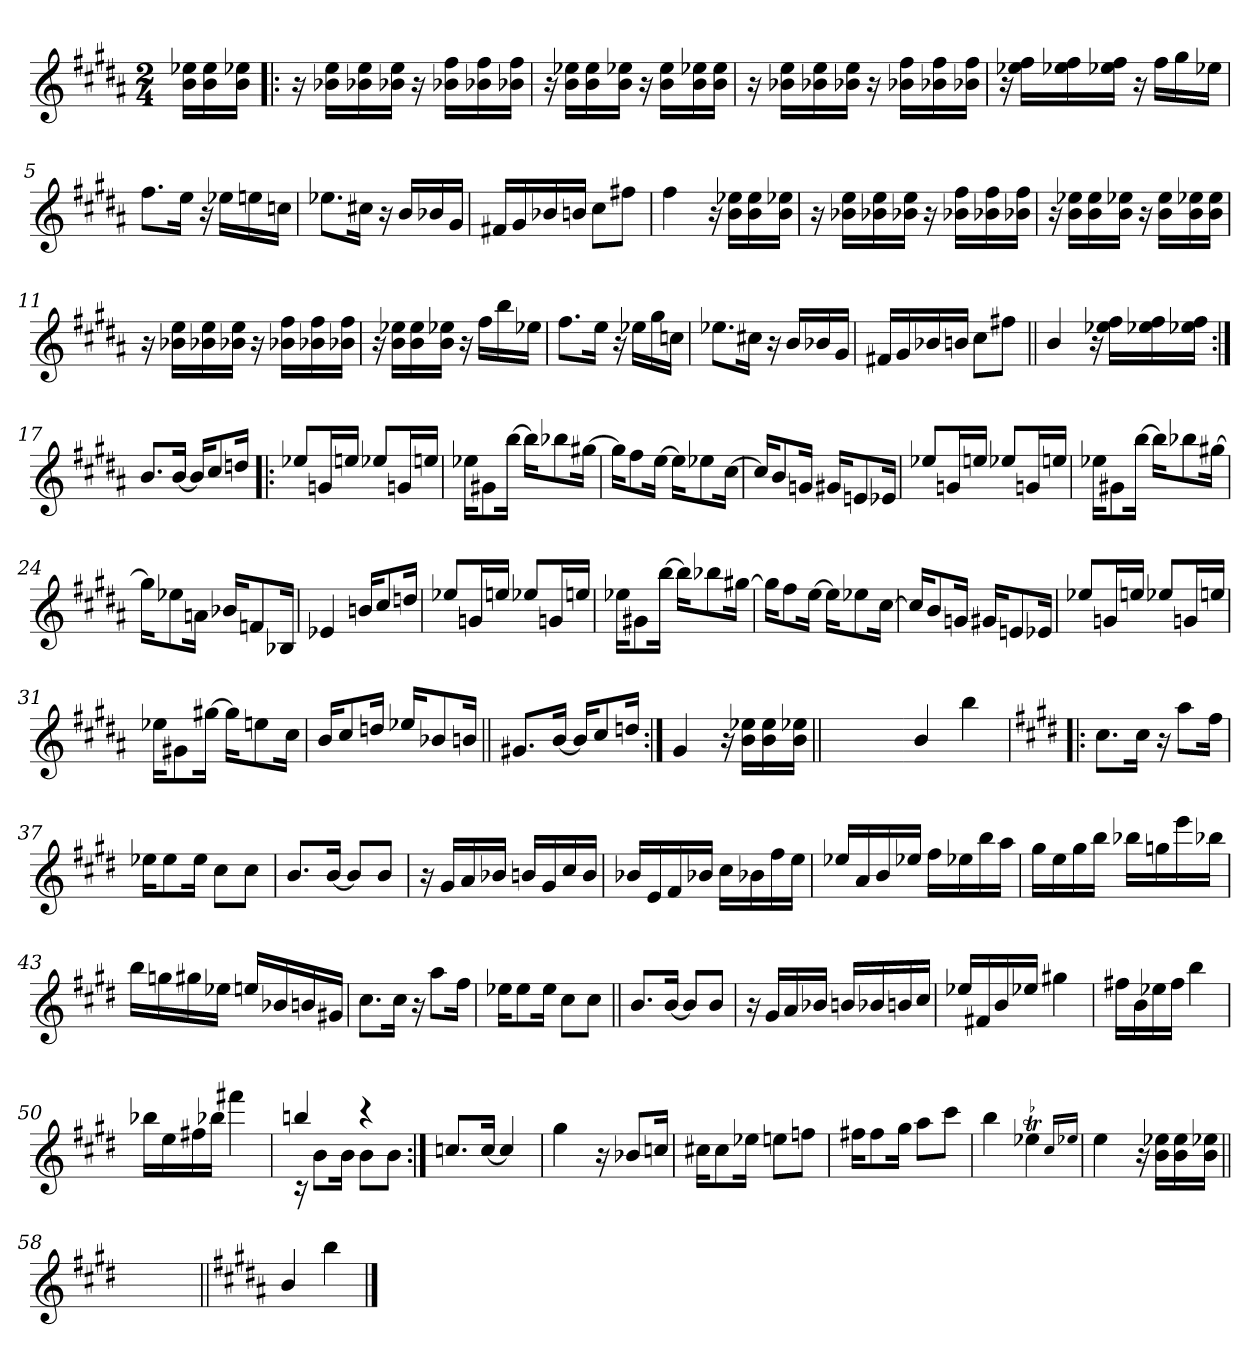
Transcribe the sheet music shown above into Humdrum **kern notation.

**kern
*part1
*staff1
*clefG2
*ITrd4c7
*k[f#c#g#d#]
*E:
*M2/4
=
16e\ 16a-X\LL
16e\ 16a-\
16e\ 16a-X\JJ
=1!|:
16r
16e-X\ 16a\LL
16e-X\ 16a\
16e-X\ 16a\JJ
16r
16e-X\ 16b\LL
16e-X\ 16b\
16e-X\ 16b\JJ
=2
16r
16e\ 16a-X\LL
16e\ 16a-\
16e\ 16a-X\JJ
16r
16e\ 16a-\LL
16e\ 16a-X\
16e\ 16a-\JJ
=3
16r
16e-X\ 16a\LL
16e-X\ 16a\
16e-X\ 16a\JJ
16r
16e-X\ 16b\LL
16e-X\ 16b\
16e-X\ 16b\JJ
=4
16r
16a-X\ 16b\LL
16a-X\ 16b\
16a-X\ 16b\JJ
16r
16b\LL
16cc#\
16a-X\JJ
!!LO:LB:g=z
=5
8.b\L
16a\Jk
16r
16a-X\LL
16an\
16fn\JJ
=6
8.a-X\L
16f#X\Jk
16r
16e/LL
16e-X/
16c#/JJ
=7
16Bn/LL
16c#/
16e-X/
16en/JJ
8f#\L
8bn\J
=8
4b\
16r
16e\ 16a-X\LL
16e\ 16a-\
16e\ 16a-X\JJ
=9
16r
16e-X\ 16a\LL
16e-X\ 16a\
16e-X\ 16a\JJ
16r
16e-X\ 16b\LL
16e-X\ 16b\
16e-X\ 16b\JJ
!!LO:LB:g=z
=10
16r
16e\ 16a-X\LL
16e\ 16a-\
16e\ 16a-X\JJ
16r
16e\ 16a-\LL
16e\ 16a-X\
16e\ 16a-\JJ
=11
16r
16e-X\ 16a\LL
16e-X\ 16a\
16e-X\ 16a\JJ
16r
16e-X\ 16b\LL
16e-X\ 16b\
16e-X\ 16b\JJ
=12
16r
16e\ 16a-X\LL
16e\ 16a-\
16e\ 16a-X\JJ
16r
16b\LL
16ee\
16a-X\JJ
=13
8.b\L
16a\Jk
16r
16a-X\LL
16cc#\
16fn\JJ
=14
8.a-X\L
16f#X\Jk
16r
16e/LL
16e-X/
16c#/JJ
!!LO:LB:g=z
=15
16Bn/LL
16c#/
16e-X/
16en/JJ
8f#\L
8bn\J
=16||
4e/
16r
16a-X\ 16b\LL
16a-X\ 16b\
16a-X\ 16b\JJ
=17:|!
8.e/L
[16e/Jk
16e/KL]
8f#/
16gn/Jk
=18!|:
8a-X/L
16cn/L
16an/JJ
8a-X/L
16cn/L
16an/JJ
=19
16a-X\KL
8c#X\
[16ee\Jk
16ee\KL]
8ee-X\
[16cc#X\Jk
!!LO:LB:g=z
=20
16cc#\KL]
8b\
[16a\Jk
16an\KL]
8a-X\
[16f#\Jk
=21
16f#/KL]
8e/
16cn/Jk
16c#X/KL
8An/
16A-X/Jk
=22
8a-X/L
16cn/L
16an/JJ
8a-X/L
16cn/L
16an/JJ
=23
16a-X\KL
8c#X\
[16ee\Jk
16ee\KL]
8ee-X\
[16cc#X\Jk
=24
16cc#\KL]
8a-X\
16dn\Jk
16e-X/KL
8B-X/
16E-X/Jk
=25
4A-X/
16en/KL
8f#/
16gn/Jk
!!LO:LB:g=z
=26
8a-X/L
16cn/L
16an/JJ
8a-X/L
16cn/L
16an/JJ
=27
16a-X\KL
8c#X\
[16ee\Jk
16ee\KL]
8ee-X\
[16cc#X\Jk
=28
16cc#\KL]
8b\
[16a\Jk
16a\KL]
8a-X\
[16f#\Jk
=29
16f#/KL]
8e/
16cn/Jk
16c#X/KL
8An/
16A-X/Jk
=30
8a-X/L
16cn/L
16an/JJ
8a-X/L
16cn/L
16an/JJ
!!LO:LB:g=z
=31
16a-X\KL
8c#X\
[16cc#X\Jk
16cc#\KL]
8an\
16f#\Jk
=32
16e/KL
8f#/
16gn/Jk
16a-X/KL
8e-X/
16en/Jk
=33||
8.c#X/L
[16e/Jk
16e/KL]
8f#/
16gn/Jk
=34:|!
4c#/
16r
16e\ 16a-X\LL
16e\ 16a-\
16e\ 16a-X\JJ
=34X341||
2ryy
!!LO:LB:g=z
=35-
4e/
4ee\
=36!|:
*k[f#c#g#]
*A:
8.f#\L
16f#\Jk
16r
8dd\L
16b\Jk
=37
16a-X\KL
8a-\
16a-\Jk
8f#\L
8f#\J
=38
8.e/L
[16e/Jk
8e/L]
8e/J
=39
16r
16c#/LL
16d/
16e-X/JJ
16en/LL
16c#/
16f#/
16e/JJ
!!LO:LB:g=z
=40
16e-X/LL
16A/
16B/
16e-X/JJ
16f#\LL
16e-X\
16b\
16a\JJ
=41
16a-X/LL
16d/
16e/
16a-X/JJ
16b\LL
16a-X\
16ee\
16dd\JJ
=42
16cc#\LL
16a\
16cc#\
16ee\JJ
16ee-X\LL
16ccn\
16aa\
16ee-X\JJ
=43
16ee\LL
16ccn\
16cc#X\
16a-X\JJ
16an/LL
16e-X/
16en/
16c#X/JJ
=44
8.f#\L
16f#\Jk
16r
8dd\L
16b\Jk
!!LO:PB:g=z
=45
16a-X\KL
8a-\
16a-\Jk
8f#\L
8f#\J
=46||
8.e/L
[16e/Jk
8e/L]
8e/J
=47
16r
16c#/LL
16d/
16e-X/JJ
16en/LL
16e-X/
16en/
16f#/JJ
=48
16a-X/LL
16Bn/
16e/
16a-X/JJ
4cc#X\
=49
16bn\LL
16e\
16a-X\
16b\JJ
4ee\
!!LO:LB:g=z
=50
16ee-X\LL
16a\
16bn\
16ee-X\JJ
4bbn\
=51
*^
4een/	16rc
.	8e\L
.	16e\Jk
4rbb	8e\L
.	8e\J
*v	*v
=52:|!
8.fn/L
[16f/Jk
4f/]
=53
4cc#\
16r
8e-X/L
16fn/Jk
=54
16f#X\KL
8f#\
16a-X\Jk
8an\L
8b-X\J
!!LO:LB:g=z
=55
16bn\KL
8b\
16cc#\Jk
8dd\L
8ff#\J
=56
4ee\
4a-XT\
16qf#/LL
16qa-XTTT/JJ
=57
4a\
16r
16e\ 16a-X\LL
16e\ 16a-\
16e\ 16a-X\JJ
=58||
2ryy
=59||
*k[f#c#g#d#]
*E:
4e/
4ee\
==
*-
